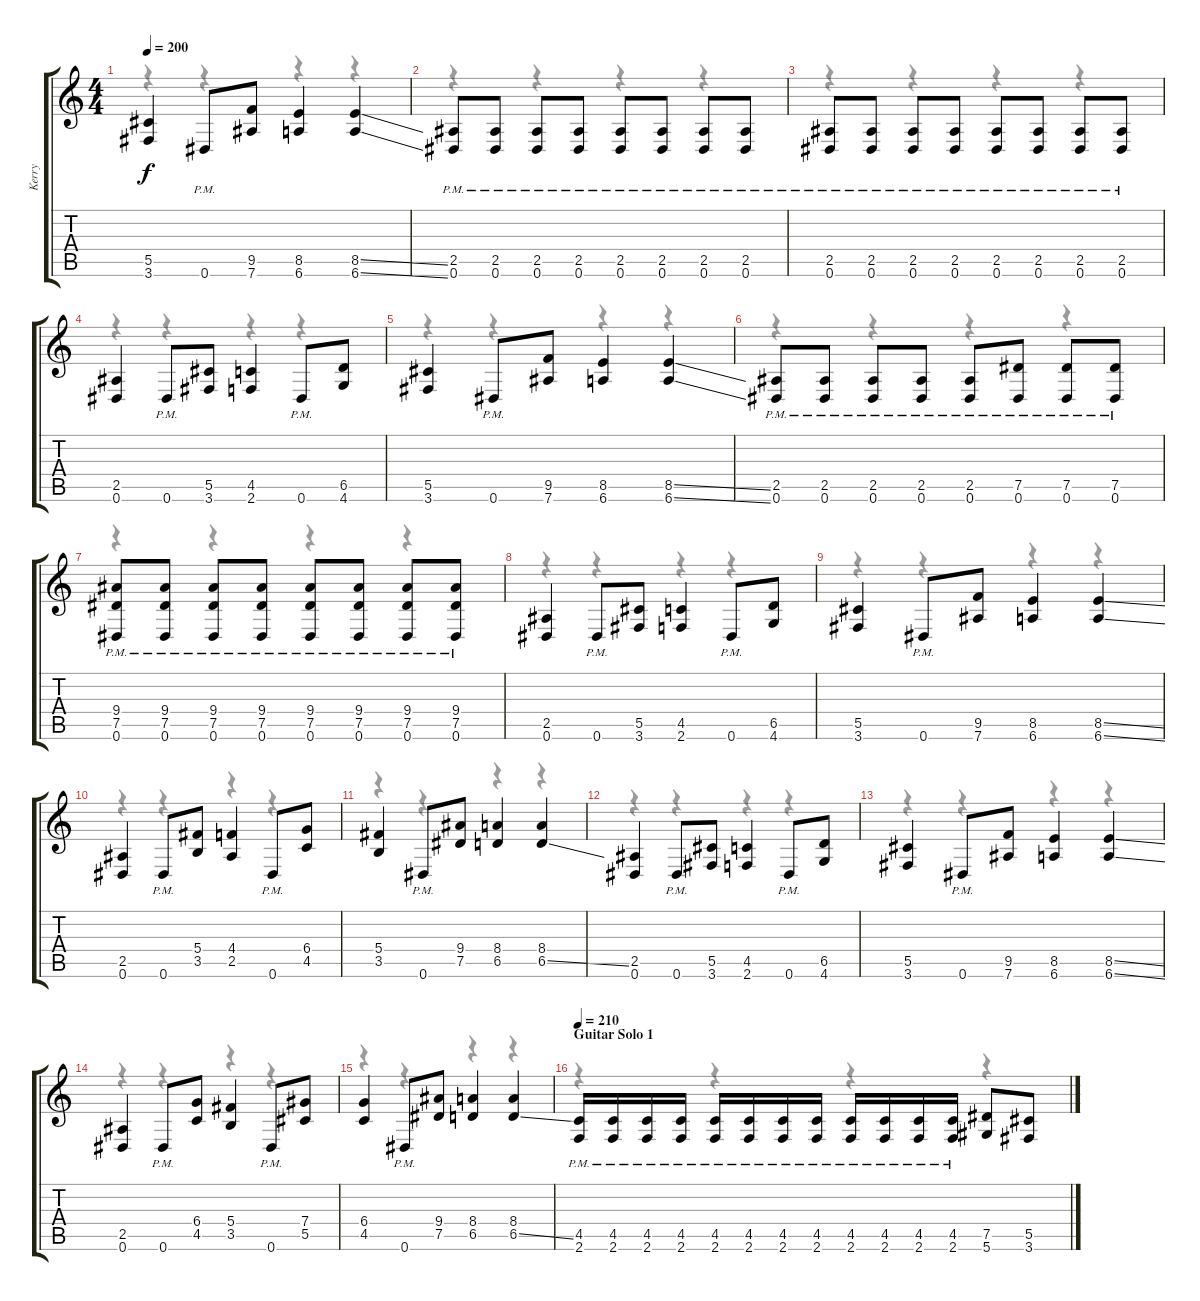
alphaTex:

\track ("Kerry" "Kerry") {instrument distortionguitar}
\staff {score tabs}
\tuning (Eb4 Bb3 Gb3 Db3 Ab2 Eb2) {hide}
\voice
\ts (4 4)
\tempo 200
\clef g2
\ks c
(5.5 3.6).4{dy f} 0.6{pm}.8 (9.5 7.6).8 (8.5 6.6).4 (8.5{ss} 6.6{ss}).4 |
(2.5{pm} 0.6{pm}).8 (2.5{pm} 0.6{pm}).8 (2.5{pm} 0.6{pm}).8 (2.5{pm} 0.6{pm}).8 (2.5{pm} 0.6{pm}).8 (2.5{pm} 0.6{pm}).8 (2.5{pm} 0.6{pm}).8 (2.5{pm} 0.6{pm}).8 |
(2.5{pm} 0.6{pm}).8 (2.5{pm} 0.6{pm}).8 (2.5{pm} 0.6{pm}).8 (2.5{pm} 0.6{pm}).8 (2.5{pm} 0.6{pm}).8 (2.5{pm} 0.6{pm}).8 (2.5{pm} 0.6{pm}).8 (2.5{pm} 0.6{pm}).8 |
(2.5 0.6).4 0.6{pm}.8 (5.5 3.6).8 (4.5 2.6).4 0.6{pm}.8 (6.5 4.6).8 |
(5.5 3.6).4 0.6{pm}.8 (9.5 7.6).8 (8.5 6.6).4 (8.5{ss} 6.6{ss}).4 |
(2.5{pm} 0.6{pm}).8 (2.5{pm} 0.6{pm}).8 (2.5{pm} 0.6{pm}).8 (2.5{pm} 0.6{pm}).8 (2.5{pm} 0.6{pm}).8 (7.5{pm} 0.6{pm}).8 (7.5{pm} 0.6{pm}).8 (7.5{pm} 0.6{pm}).8 |
(9.4{pm} 7.5{pm} 0.6{pm}).8 (9.4{pm} 7.5{pm} 0.6{pm}).8 (9.4{pm} 7.5{pm} 0.6{pm}).8 (9.4{pm} 7.5{pm} 0.6{pm}).8 (9.4{pm} 7.5{pm} 0.6{pm}).8 (9.4{pm} 7.5{pm} 0.6{pm}).8 (9.4{pm} 7.5{pm} 0.6{pm}).8 (9.4{pm} 7.5{pm} 0.6{pm}).8 |
(2.5 0.6).4 0.6{pm}.8 (5.5 3.6).8 (4.5 2.6).4 0.6{pm}.8 (6.5 4.6).8 |
(5.5 3.6).4 0.6{pm}.8 (9.5 7.6).8 (8.5 6.6).4 (8.5{ss} 6.6{ss}).4 |
(2.5 0.6).4 0.6{pm}.8 (5.4 3.5).8 (4.4 2.5).4 0.6{pm}.8 (6.4 4.5).8 |
(5.4 3.5).4 0.6{pm}.8 (9.4 7.5).8 (8.4 6.5).4 (8.4 6.5{ss}).4 |
(2.5 0.6).4 0.6{pm}.8 (5.5 3.6).8 (4.5 2.6).4 0.6{pm}.8 (6.5 4.6).8 |
(5.5 3.6).4 0.6{pm}.8 (9.5 7.6).8 (8.5 6.6).4 (8.5{ss} 6.6{ss}).4 |
(2.5 0.6).4 0.6{pm}.8 (6.4 4.5).8 (5.4 3.5).4 0.6{pm}.8 (7.4 5.5).8 |
(6.4 4.5).4 0.6{pm}.8 (9.4 7.5).8 (8.4 6.5).4 (8.4 6.5{ss}).4 |
\section ("" "Guitar Solo 1")
\tempo 210
(4.5{pm} 2.6{pm}).16 (4.5{pm} 2.6{pm}).16 (4.5{pm} 2.6{pm}).16 (4.5{pm} 2.6{pm}).16 (4.5{pm} 2.6{pm}).16 (4.5{pm} 2.6{pm}).16 (4.5{pm} 2.6{pm}).16 (4.5{pm} 2.6{pm}).16 (4.5{pm} 2.6{pm}).16 (4.5{pm} 2.6{pm}).16 (4.5{pm} 2.6{pm}).16 (4.5{pm} 2.6{pm}).16 (7.5 5.6).8 (5.5 3.6).8
\voice
\clef g2
\ottava regular
\simile none
\ks c
r.4{dy f} r.4 r.4 r.4 |
r.4 r.4 r.4 r.4 |
r.4 r.4 r.4 r.4 |
r.4 r.4 r.4 r.4 |
r.4 r.4 r.4 r.4 |
r.4 r.4 r.4 r.4 |
r.4 r.4 r.4 r.4 |
r.4 r.4 r.4 r.4 |
r.4 r.4 r.4 r.4 |
r.4 r.4 r.4 r.4 |
r.4 r.4 r.4 r.4 |
r.4 r.4 r.4 r.4 |
r.4 r.4 r.4 r.4 |
r.4 r.4 r.4 r.4 |
r.4 r.4 r.4 r.4 |
r.4 r.4 r.4 r.4
